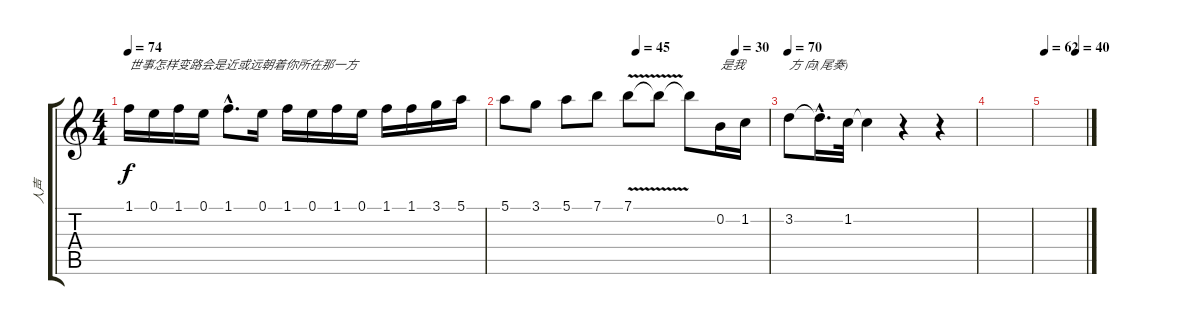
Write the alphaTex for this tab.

\track ("人声" "人声") {instrument electricguitarjazz}
\staff {score tabs}
\tuning (E4 B3 G3 D3 A2 E2) {hide}
\ts (4 4)
\tempo 74
\clef g2
\ks c
1.1.16{txt "世事怎样变路会是近或远朝着你所在那一方" dy f} 0.1.16 1.1.16 0.1.16 1.1{hac}.8{d} 0.1.16 1.1.16 0.1.16 1.1.16 0.1.16 1.1.16 1.1.16 3.1.16 5.1.16 |
\tempo (45 0.5)
\tempo (30 0.875)
5.1.8 3.1.8 5.1.8 7.1.8 7.1{v}.8 7.1{t}.8 7.1{t}.8 0.2.16{txt "是我"} 1.2.16 |
\tempo 70
3.2.8{txt "方 向(尾奏)"} 3.2{hac t}.16{d} 1.2.32 1.2{t}.4 r.4 r.4 |
|
\tempo 62
\tempo (40 0.75)
